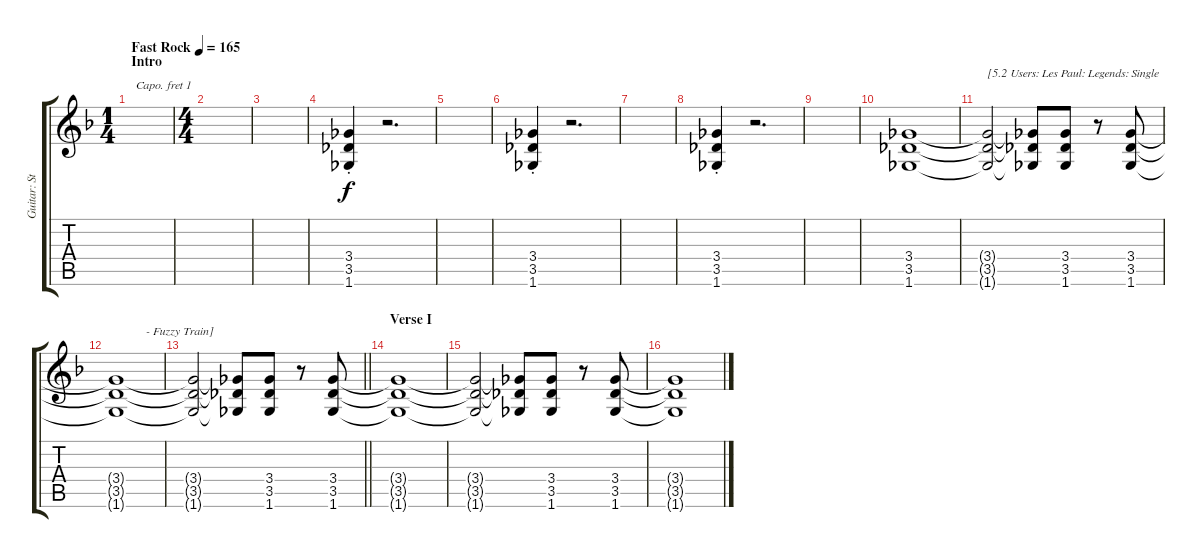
\track ("Guitar: Steve" "Guitar: St") {instrument distortionguitar}
\staff {score tabs}
\capo 1
\tuning (E4 B3 G3 D3 A2 E2) {hide}
\ts (1 4)
\section ("" "Intro")
\tempo (165 "Fast Rock")
\clef g2
\ks f
|
\ts (4 4)
|
|
(3.4 3.5 1.6{st}).4 r.2{d} |
|
(3.4 3.5 1.6{st}).4 r.2{d} |
|
(3.4 3.5 1.6{st}).4 r.2{d} |
|
(3.4 3.5 1.6).1 |
(3.4{t} 3.5{t} 1.6{t}).2{txt "[5.2 Users: Les Paul: Legends: Single"} (3.4{t} 3.5{t} 1.6{t}).8 (3.4 3.5 1.6).8 r.8 (3.4 3.5 1.6).8 |
(3.4{t} 3.5{t} 1.6{t}).1{txt "          - Fuzzy Train]"} |
\barLineRight lightlight
(3.4{t} 3.5{t} 1.6{t}).2 (3.4{t} 3.5{t} 1.6{t}).8 (3.4 3.5 1.6).8 r.8 (3.4 3.5 1.6).8 |
\section ("" "Verse I")
(3.4{t} 3.5{t} 1.6{t}).1 |
(3.4{t} 3.5{t} 1.6{t}).2 (3.4{t} 3.5{t} 1.6{t}).8 (3.4 3.5 1.6).8 r.8 (3.4 3.5 1.6).8 |
(3.4{t} 3.5{t} 1.6{t}).1
